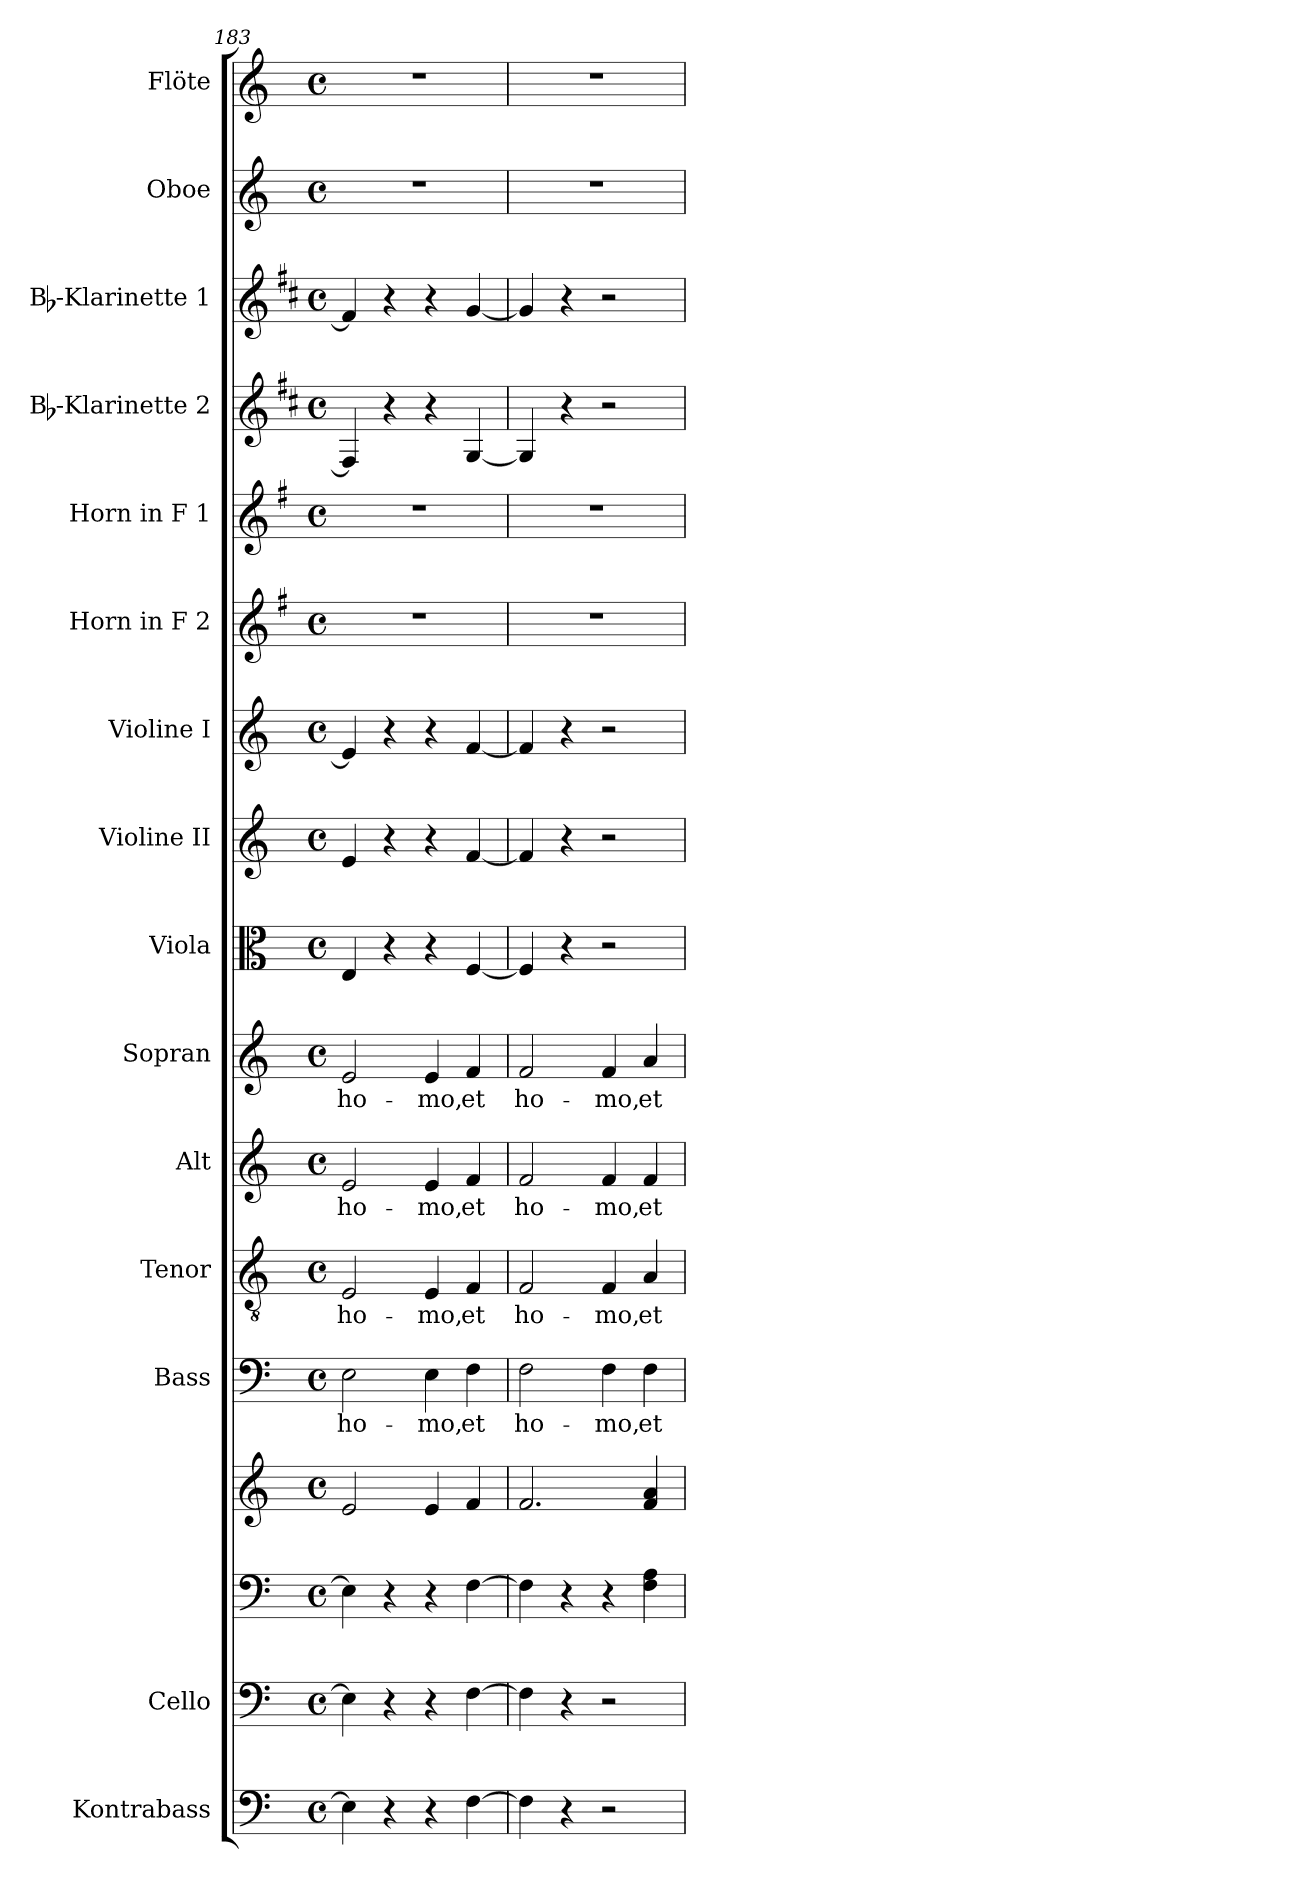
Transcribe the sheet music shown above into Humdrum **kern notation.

**kern	**kern	**kern	**kern	**kern	**text	**kern	**text	**kern	**text	**kern	**text	**kern	**kern	**kern	**kern	**kern	**kern	**kern	**kern	**kern
*part16	*part15	*part14	*part14	*part13	*part13	*part12	*part12	*part11	*part11	*part10	*part10	*part9	*part8	*part7	*part6	*part5	*part4	*part3	*part2	*part1
*staff17	*staff16	*staff15	*staff14	*staff13	*staff13	*staff12	*staff12	*staff11	*staff11	*staff10	*staff10	*staff9	*staff8	*staff7	*staff6	*staff5	*staff4	*staff3	*staff2	*staff1
*I"Kontrabass	*I"Cello	*	*	*I"Bass	*	*I"Tenor	*	*I"Alt	*	*I"Sopran	*	*I"Viola	*I"Violine II	*I"Violine I	*I"Horn in F 2	*I"Horn in F 1	*I"Bb-Klarinette 2	*I"Bb-Klarinette 1	*I"Oboe	*I"Flöte
*I'Kb.	*	*	*	*I'B.	*	*I'T.	*	*I'A.	*	*I'S.	*	*I'Vla.	*I'Vl. II	*I'Vl. I	*	*	*I'Bb Kl. 2	*I'Bb Kl. 1	*I'Ob.	*I'Fl.
*clefF4	*clefF4	*clefF4	*clefG2	*clefF4	*	*clefGv2	*	*clefG2	*	*clefG2	*	*clefC3	*clefG2	*clefG2	*clefG2	*clefG2	*clefG2	*clefG2	*clefG2	*clefG2
*ITrd7c12	*	*	*	*	*	*	*	*	*	*	*	*	*	*	*ITrd4c7	*ITrd4c7	*ITrd1c2	*ITrd1c2	*	*
*k[]	*k[]	*k[]	*k[]	*k[]	*	*k[]	*	*k[]	*	*k[]	*	*k[]	*k[]	*k[]	*k[]	*k[]	*k[]	*k[]	*k[]	*k[]
*C:	*C:	*C:	*C:	*C:	*	*C:	*	*C:	*	*C:	*	*C:	*C:	*C:	*C:	*C:	*C:	*C:	*C:	*C:
*M4/4	*M4/4	*M4/4	*M4/4	*M4/4	*	*M4/4	*	*M4/4	*	*M4/4	*	*M4/4	*M4/4	*M4/4	*M4/4	*M4/4	*M4/4	*M4/4	*M4/4	*M4/4
*met(c)	*met(c)	*met(c)	*met(c)	*met(c)	*	*met(c)	*	*met(c)	*	*met(c)	*	*met(c)	*met(c)	*met(c)	*met(c)	*met(c)	*met(c)	*met(c)	*met(c)	*met(c)
=183	=183	=183	=183	=183	=183	=183	=183	=183	=183	=183	=183	=183	=183	=183	=183	=183	=183	=183	=183	=183
!	!	!	!	!	!LO:LY:b	!	!LO:LY:b	!	!LO:LY:b	!	!LO:LY:b	!	!	!	!	!	!	!	!	!
4EE\]	4E\]	4E\]	2e/	2E\	ho-	2E/	ho-	2e/	ho-	2e/	ho-	4E/	4e/	4e/]	1r	1r	4E/]	4e/]	1r	1r
4r	4r	4r	.	.	.	.	.	.	.	.	.	4r	4r	4r	.	.	4r	4r	.	.
!	!	!	!	!	!LO:LY:b	!	!LO:LY:b	!	!LO:LY:b	!	!LO:LY:b	!	!	!	!	!	!	!	!	!
4r	4r	4r	4e/	4E\	-mo,	4E/	-mo,	4e/	-mo,	4e/	-mo,	4r	4r	4r	.	.	4r	4r	.	.
!	!	!	!	!	!LO:LY:b	!	!LO:LY:b	!	!LO:LY:b	!	!LO:LY:b	!	!	!	!	!	!	!	!	!
[4FF\	[4F\	[4F\	4f/	4F\	et	4F/	et	4f/	et	4f/	et	[4F/	[4f/	[4f/	.	.	[4F/	[4f/	.	.
=184	=184	=184	=184	=184	=184	=184	=184	=184	=184	=184	=184	=184	=184	=184	=184	=184	=184	=184	=184	=184
!	!	!	!	!	!LO:LY:b	!	!LO:LY:b	!	!LO:LY:b	!	!LO:LY:b	!	!	!	!	!	!	!	!	!
4FF\]	4F\]	4F\]	2.f/	2F\	ho-	2F/	ho-	2f/	ho-	2f/	ho-	4F/]	4f/]	4f/]	1r	1r	4F/]	4f/]	1r	1r
4r	4r	4r	.	.	.	.	.	.	.	.	.	4r	4r	4r	.	.	4r	4r	.	.
!	!	!	!	!	!LO:LY:b	!	!LO:LY:b	!	!LO:LY:b	!	!LO:LY:b	!	!	!	!	!	!	!	!	!
2r	2r	4r	.	4F\	-mo,	4F/	-mo,	4f/	-mo,	4f/	-mo,	2r	2r	2r	.	.	2r	2r	.	.
!	!	!	!	!	!LO:LY:b	!	!LO:LY:b	!	!LO:LY:b	!	!LO:LY:b	!	!	!	!	!	!	!	!	!
.	.	4F\ 4A\	4f/ 4a/	4F\	et	4A/	et	4f/	et	4a/	et	.	.	.	.	.	.	.	.	.
=	=	=	=	=	=	=	=	=	=	=	=	=	=	=	=	=	=	=	=	=
*-	*-	*-	*-	*-	*-	*-	*-	*-	*-	*-	*-	*-	*-	*-	*-	*-	*-	*-	*-	*-
